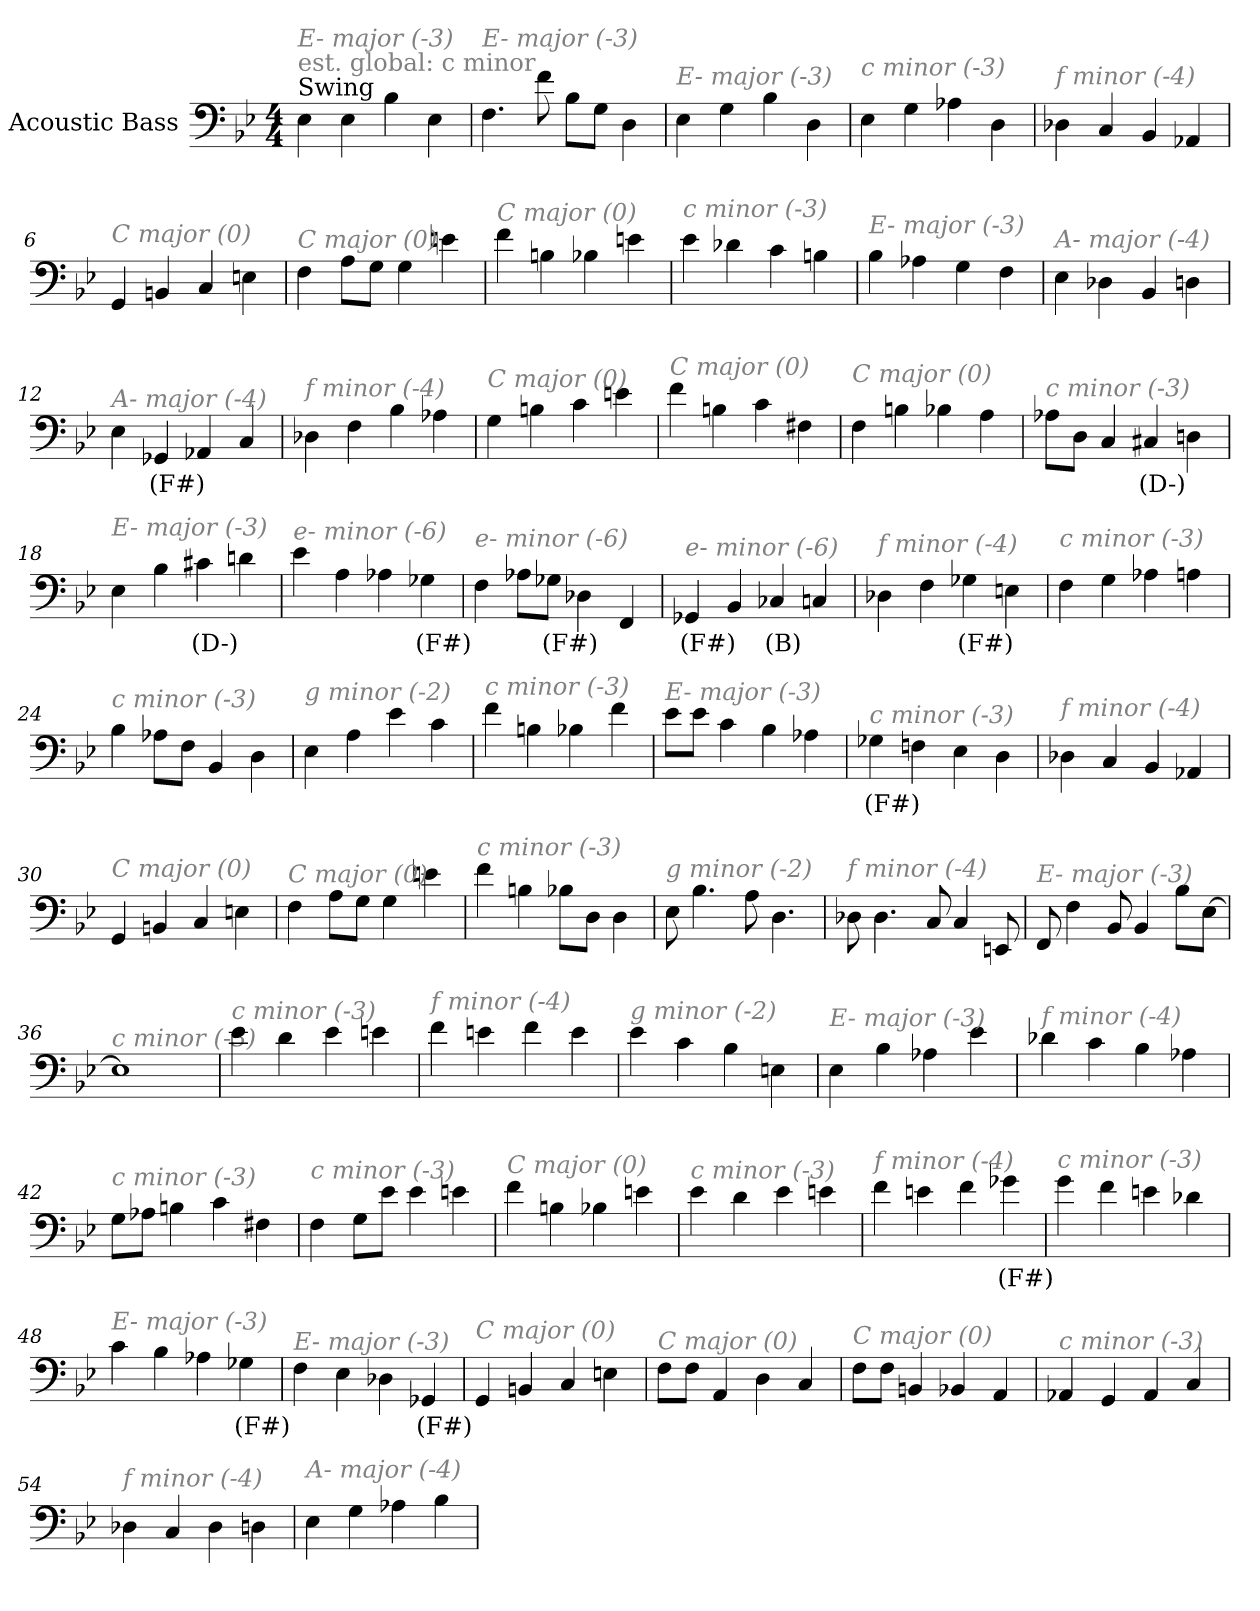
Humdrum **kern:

**kern	**text
*part1	*part1
*staff1	*staff1
*I"Acoustic Bass	*
*clefF4	*
*ITrd7c12	*
*k[b-e-]	*
*B-:	*
*M4/4	*
*MM121	*
=1	=1
!LO:TX:a:t=Swing	!
!LO:TX:a:color=#808080:t=est. global&colon; c minor	!
!LO:TX:i:color=#808080:t=E- major (-3)	!
4EE-	.
4EE-	.
4BB-	.
4EE-	.
=2	=2
!LO:TX:i:color=#808080:t=E- major (-3)	!
4.FF	.
8F	.
8BB-L	.
8GGJ	.
4DD	.
=3	=3
!LO:TX:i:color=#808080:t=E- major (-3)	!
4EE-	.
4GG	.
4BB-	.
4DD	.
=4	=4
!LO:TX:i:color=#808080:t=c minor (-3)	!
4EE-	.
4GG	.
4AA-X	.
4DD	.
=5	=5
!LO:TX:i:color=#808080:t=f minor (-4)	!
4DD-X	.
4CC	.
4BBB-	.
4AAA-X	.
=6	=6
!LO:TX:i:color=#808080:t=C major (0)	!
4GGG	.
4BBBn	.
4CC	.
4EEn	.
=7	=7
!LO:TX:i:color=#808080:t=C major (0)	!
4FF	.
8AAL	.
8GGJ	.
4GG	.
4En	.
=8	=8
!LO:TX:i:color=#808080:t=C major (0)	!
4F	.
4BBn	.
4BB-X	.
4En	.
=9	=9
!LO:TX:i:color=#808080:t=c minor (-3)	!
4E-	.
4D-X	.
4C	.
4BBn	.
=10	=10
!LO:TX:i:color=#808080:t=E- major (-3)	!
4BB-	.
4AA-X	.
4GG	.
4FF	.
=11	=11
!LO:TX:i:color=#808080:t=A- major (-4)	!
4EE-	.
4DD-X	.
4BBB-	.
4DDn	.
=12	=12
!LO:TX:i:color=#808080:t=A- major (-4)	!
4EE-	.
4GGG-Xi	(F#)
4AAA-X	.
4CC	.
=13	=13
!LO:TX:i:color=#808080:t=f minor (-4)	!
4DD-X	.
4FF	.
4BB-	.
4AA-X	.
=14	=14
!LO:TX:i:color=#808080:t=C major (0)	!
4GG	.
4BBn	.
4C	.
4En	.
=15	=15
!LO:TX:i:color=#808080:t=C major (0)	!
4F	.
4BBn	.
4C	.
4FF#X	.
=16	=16
!LO:TX:i:color=#808080:t=C major (0)	!
4FF	.
4BBn	.
4BB-X	.
4AA	.
=17	=17
!LO:TX:i:color=#808080:t=c minor (-3)	!
8AA-XL	.
8DDJ	.
4CC	.
4CC#Xi	(D-)
4DDn	.
=18	=18
!LO:TX:i:color=#808080:t=E- major (-3)	!
4EE-	.
4BB-	.
4C#Xi	(D-)
4Dn	.
=19	=19
!LO:TX:i:color=#808080:t=e- minor (-6)	!
4E-	.
4AA	.
4AA-X	.
4GG-Xi	(F#)
=20	=20
!LO:TX:i:color=#808080:t=e- minor (-6)	!
4FF	.
8AA-XL	.
8GG-XiJ	(F#)
4DD-X	.
4FFF	.
=21	=21
!LO:TX:i:color=#808080:t=e- minor (-6)	!
4GGG-Xi	(F#)
4BBB-	.
4CC-Xi	(B)
4CC	.
=22	=22
!LO:TX:i:color=#808080:t=f minor (-4)	!
4DD-X	.
4FF	.
4GG-Xi	(F#)
4EEn	.
=23	=23
!LO:TX:i:color=#808080:t=c minor (-3)	!
4FF	.
4GG	.
4AA-X	.
4AAn	.
=24	=24
!LO:TX:i:color=#808080:t=c minor (-3)	!
4BB-	.
8AA-XL	.
8FFJ	.
4BBB-	.
4DD	.
=25	=25
!LO:TX:i:color=#808080:t=g minor (-2)	!
4EE-	.
4AA	.
4E-	.
4C	.
=26	=26
!LO:TX:i:color=#808080:t=c minor (-3)	!
4F	.
4BBn	.
4BB-X	.
4F	.
=27	=27
!LO:TX:i:color=#808080:t=E- major (-3)	!
8E-L	.
8E-J	.
4C	.
4BB-	.
4AA-X	.
=28	=28
!LO:TX:i:color=#808080:t=c minor (-3)	!
4GG-Xi	(F#)
4FFn	.
4EE-	.
4DD	.
=29	=29
!LO:TX:i:color=#808080:t=f minor (-4)	!
4DD-X	.
4CC	.
4BBB-	.
4AAA-X	.
=30	=30
!LO:TX:i:color=#808080:t=C major (0)	!
4GGG	.
4BBBn	.
4CC	.
4EEn	.
=31	=31
!LO:TX:i:color=#808080:t=C major (0)	!
4FF	.
8AAL	.
8GGJ	.
4GG	.
4En	.
=32	=32
!LO:TX:i:color=#808080:t=c minor (-3)	!
4F	.
4BBn	.
8BB-XL	.
8DDJ	.
4DD	.
=33	=33
!LO:TX:i:color=#808080:t=g minor (-2)	!
8EE-	.
4.BB-	.
8AA	.
4.DD	.
=34	=34
!LO:TX:i:color=#808080:t=f minor (-4)	!
8DD-X	.
4.DD-	.
8CC	.
4CC	.
8EEEn	.
=35	=35
!LO:TX:i:color=#808080:t=E- major (-3)	!
8FFF	.
4FF	.
8BBB-	.
4BBB-	.
8BB-L	.
[8EE-J	.
=36	=36
!LO:TX:i:color=#808080:t=c minor (-3)	!
1EE-]	.
=37	=37
!LO:TX:i:color=#808080:t=c minor (-3)	!
4E-	.
4D	.
4E-	.
4En	.
=38	=38
!LO:TX:i:color=#808080:t=f minor (-4)	!
4F	.
4En	.
4F	.
4E	.
=39	=39
!LO:TX:i:color=#808080:t=g minor (-2)	!
4E-	.
4C	.
4BB-	.
4EEn	.
=40	=40
!LO:TX:i:color=#808080:t=E- major (-3)	!
4EE-	.
4BB-	.
4AA-X	.
4E-	.
=41	=41
!LO:TX:i:color=#808080:t=f minor (-4)	!
4D-X	.
4C	.
4BB-	.
4AA-X	.
=42	=42
!LO:TX:i:color=#808080:t=c minor (-3)	!
8GGL	.
8AA-XJ	.
4BBn	.
4C	.
4FF#X	.
=43	=43
!LO:TX:i:color=#808080:t=c minor (-3)	!
4FF	.
8GGL	.
8E-J	.
4E-	.
4En	.
=44	=44
!LO:TX:i:color=#808080:t=C major (0)	!
4F	.
4BBn	.
4BB-X	.
4En	.
=45	=45
!LO:TX:i:color=#808080:t=c minor (-3)	!
4E-	.
4D	.
4E-	.
4En	.
=46	=46
!LO:TX:i:color=#808080:t=f minor (-4)	!
4F	.
4En	.
4F	.
4G-Xi	(F#)
=47	=47
!LO:TX:i:color=#808080:t=c minor (-3)	!
4G	.
4F	.
4En	.
4D-X	.
=48	=48
!LO:TX:i:color=#808080:t=E- major (-3)	!
4C	.
4BB-	.
4AA-X	.
4GG-Xi	(F#)
=49	=49
!LO:TX:i:color=#808080:t=E- major (-3)	!
4FF	.
4EE-	.
4DD-X	.
4GGG-Xi	(F#)
=50	=50
!LO:TX:i:color=#808080:t=C major (0)	!
4GGG	.
4BBBn	.
4CC	.
4EEn	.
=51	=51
!LO:TX:i:color=#808080:t=C major (0)	!
8FFL	.
8FFJ	.
4AAA	.
4DD	.
4CC	.
=52	=52
!LO:TX:i:color=#808080:t=C major (0)	!
8FFL	.
8FFJ	.
4BBBn	.
4BBB-X	.
4AAA	.
=53	=53
!LO:TX:i:color=#808080:t=c minor (-3)	!
4AAA-X	.
4GGG	.
4AAA-	.
4CC	.
=54	=54
!LO:TX:i:color=#808080:t=f minor (-4)	!
4DD-X	.
4CC	.
4DD-	.
4DDn	.
=55	=55
!LO:TX:i:color=#808080:t=A- major (-4)	!
4EE-	.
4GG	.
4AA-X	.
4BB-	.
=	=
*-	*-
